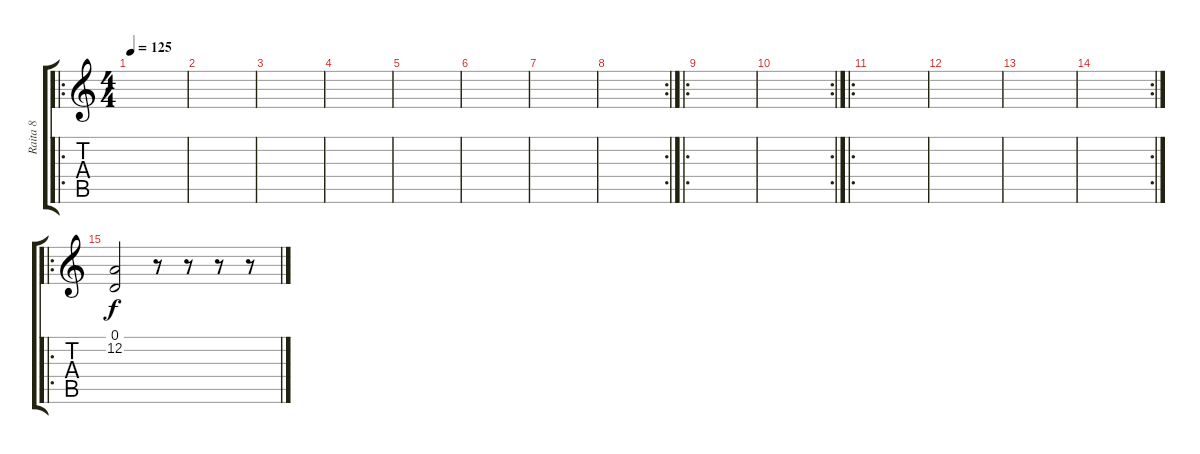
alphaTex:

\track ("Raita 8" "Raita 8") {instrument orchestrahit}
\staff {score tabs}
\tuning (D4 A3 F3 C3 G2 D2) {hide}
\ro
\ts (4 4)
\tempo 125
\clef g2
\ks c
|
|
|
|
|
|
|
\rc 2
|
\ro
|
\rc 2
|
\ro
|
|
|
\rc 2
|
\ro
(0.1 12.2).2 r.8 r.8 r.8 r.8
